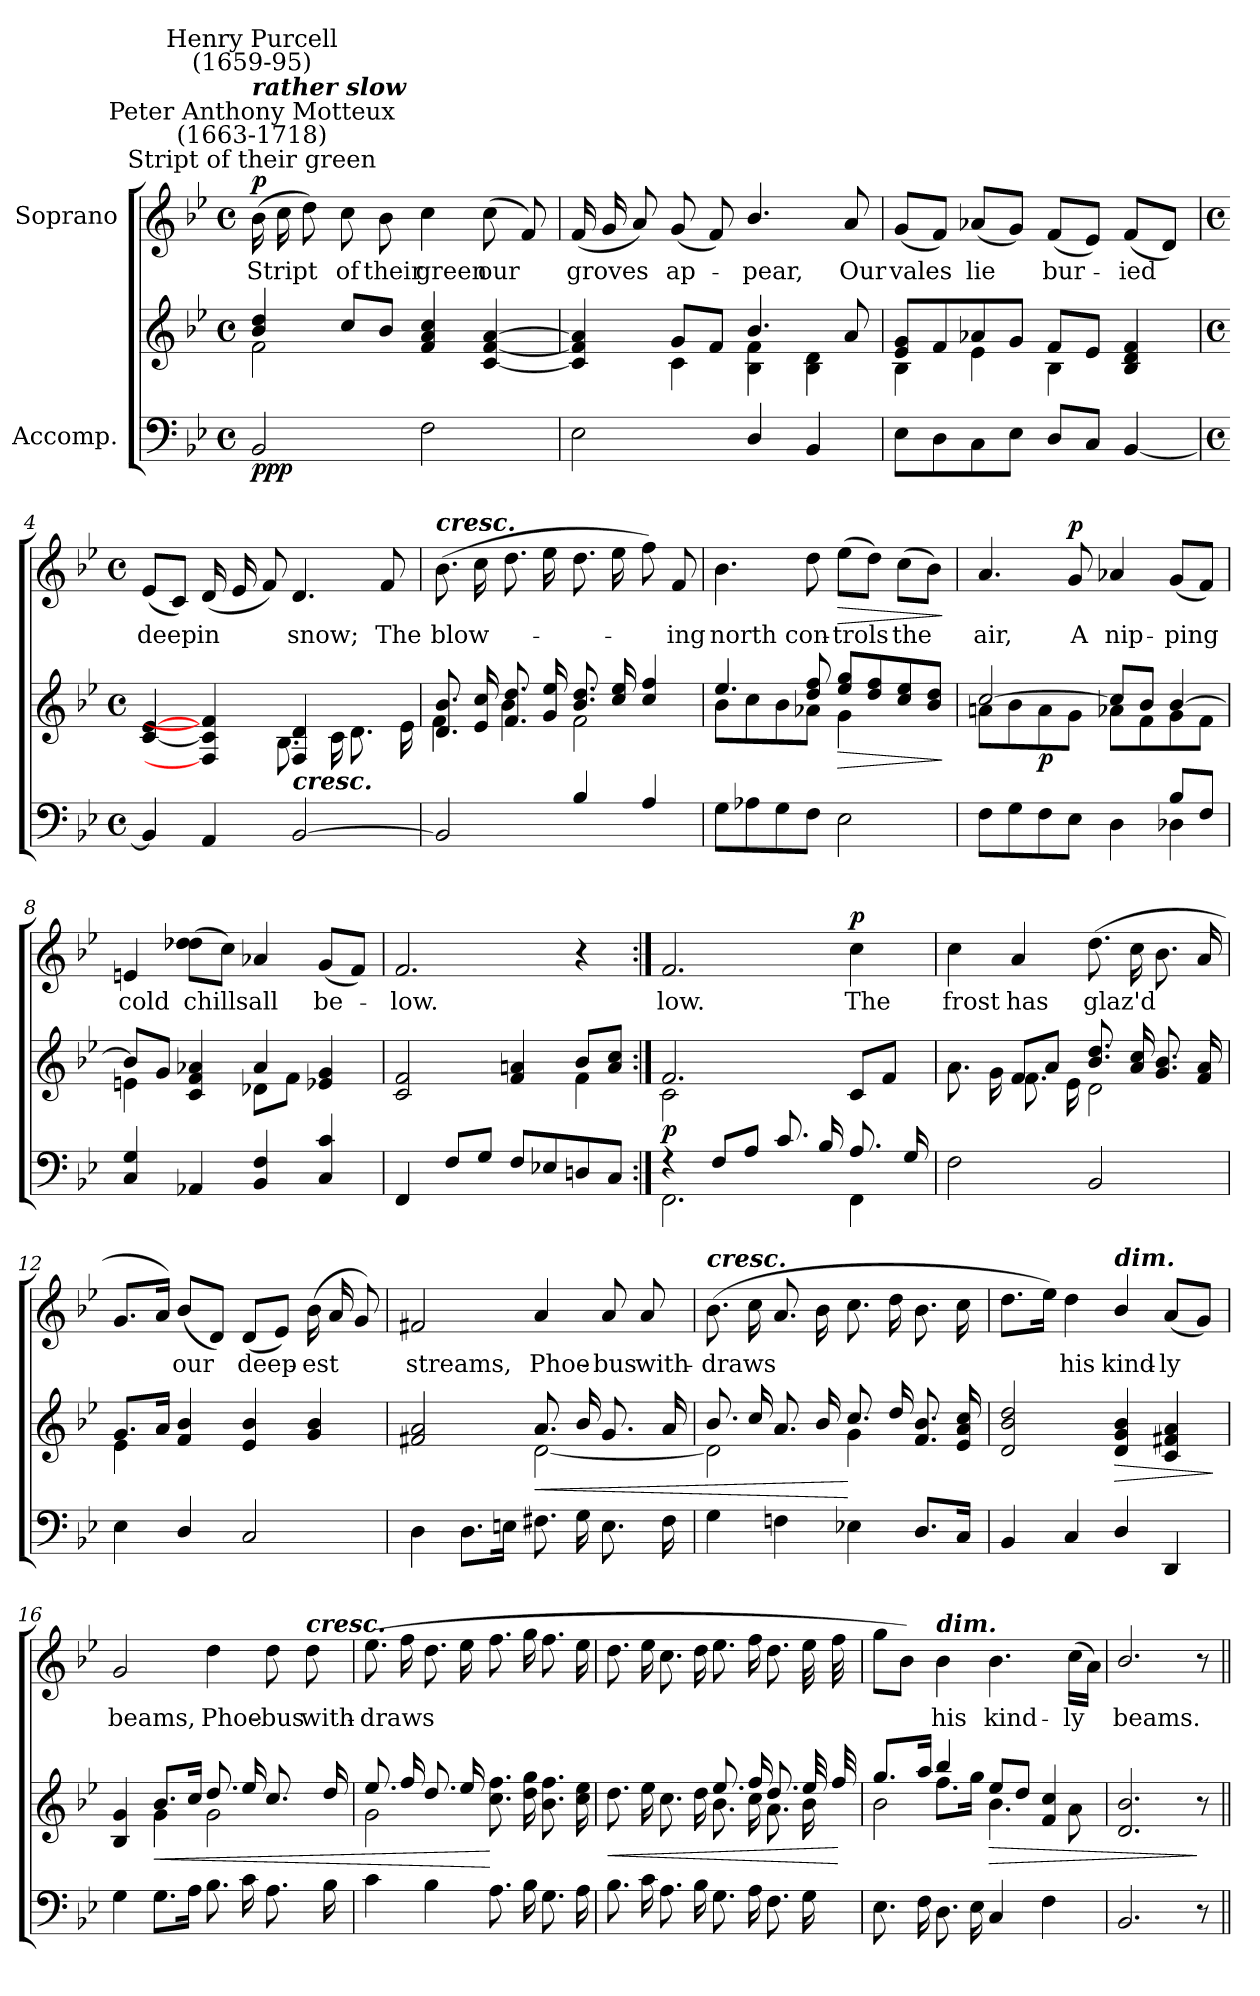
**kern	**kern	**dynam	**kern	**text	**dynam
*part2	*part2	*part2	*part1	*part1	*part1
*staff3	*staff2	*staff2/3	*staff1	*staff1	*staff1
*I"Accomp.	*	*	*I"Soprano	*	*
*clefF4	*clefG2	*	*clefG2	*	*
*k[b-e-]	*k[b-e-]	*	*k[b-e-]	*	*
*B-:	*B-:	*	*B-:	*	*
*M4/4	*M4/4	*	*M4/4	*	*
*met(c)	*met(c)	*	*met(c)	*	*
=1	=1	=1	=1	=1	=1
*	*^	*	*	*	*
!	!	!	!	!LO:TX:a:cj:t=Stript of their green	!	!
!	!	!	!	!LO:TX:a:cj:t=Peter Anthony Motteux\n(1663-1718)	!	!
!	!	!	!	!LO:TX:a:Bi:t=rather slow	!	!
!	!	!	!	!LO:TX:a:cj:t=Henry Purcell\n(1659-95)	!	!
!	!	!	!LO:DY:b=2	!	!LO:LY:b	!
!	!	!	!LO:DY:n=1:b	!	!	!
!	!	!	!LO:DY:n=2:b	!	!	!LO:DY:b
2BB-	4b-/ 4dd/	2f\	p p p	(>16b-LL	Stript	p
.	.	.	.	16cc	.	.
.	.	.	.	8ddJ)	.	.
!	!	!	!	!	!LO:LY:b	!
.	8cc/L	.	.	8cc	of	.
!	!	!	!	!	!LO:LY:b	!
.	8b-/J	.	.	8b-	their	.
!	!	!	!	!	!LO:LY:b	!
2F	4f/ 4a/ 4cc/	2ryy	.	4cc	green	.
!	!	!	!	!	!LO:LY:b	!
.	[4c/ [4f/ [4a/	.	.	(8ccL	our	.
.	.	.	.	8fJ)	.	.
=2	=2	=2	=2	=2	=2	=2
!	!	!	!	!	!LO:LY:b	!
2E-	4c/] 4f/] 4a/]	4ryy	.	(<16fLL	groves	.
.	.	.	.	16g	.	.
.	.	.	.	8aJ)	.	.
!	!	!	!	!	!LO:LY:b	!
.	8g/L	4c\	.	(<8gL	ap-	.
.	8f/J	.	.	8fJ)	.	.
!	!	!	!	!	!LO:LY:b	!
4D/	4.b-/	4B-\ 4f\	.	4.b-/	pear,	.
4BB-	.	4B-\ 4d\	.	.	.	.
!	!	!	!	!	!LO:LY:b	!
.	8a/	.	.	8a	Our	.
=3	=3	=3	=3	=3	=3	=3
!	!	!	!	!	!LO:LY:b	!
8E-L	8e-/ 8g/L	4B-\	.	(<8gL	vales	.
8D	8f/	.	.	8fJ)	.	.
!	!	!	!	!	!LO:LY:b	!
8C	8a-X/	4e-\	.	(<8a-XL	lie	.
8E-J	8g/J	.	.	8gJ)	.	.
!	!	!	!	!	!LO:LY:b	!
8DL	8f/L	4B-\	.	(<8fL	bur-	.
8CJ	8e-/J	.	.	8e-J)	.	.
!	!	!	!	!	!LO:LY:b	!
[4BB-	4B-/ 4d/ 4f/	4ryy	.	(<8fL	ied	.
.	.	.	.	8dJ)	.	.
!!LO:LB:g=z
=4	=4	=4	=4	=4	=4	=4
*M4/4	*M4/4	*	*	*M4/4	*	*
*met(c)	*met(c)	*	*	*met(c)	*	*
*^	*	*	*	*	*	*
!	!	!	!	!	!	!LO:LY:b	!
4BB-]	1ryy	[4c/ [4e-/	2ryy	.	(<8e-L	deep	.
.	.	.	.	.	8cJ)	.	.
!	!	!	!	!	!	!LO:LY:b	!
4AA	.	4F/] 4c/] 4f/]	.	.	(<16dLL	in	.
.	.	.	.	.	16e-	.	.
.	.	.	.	.	8fJ)	.	.
!	!	!LO:TX:b:Bi:t=cresc.	!	!	!	!	!
!	!	!	!	!	!	!LO:LY:b	!
[2BB-	.	4F/ 4d/	8.B-\L	.	4.d	snow;	.
.	.	.	16c\L	.	.	.	.
.	.	4ryy	8.d\	.	.	.	.
!	!	!	!	!	!	!LO:LY:b	!
.	.	.	.	.	8f	The	.
.	.	.	16e-\J	.	.	.	.
=5	=5	=5	=5	=5	=5	=5	=5
!	!	!	!	!	!LO:TX:a:Bi:t=cresc.	!	!
!	!	!	!	!	!	!LO:LY:b	!
2BB-]	1ryy	8.d/ 8.b-/L	4f\	.	(>8.b-L	blow-	.
.	.	16e-/ 16cc/L	.	.	16ccL	.	.
.	.	8.f/ 8.dd/	4b-\	.	8.dd	.	.
.	.	16g/ 16ee-/J	.	.	16ee-J	.	.
4B-	.	8.b-/ 8.dd/L	2f\	.	8.ddL	.	.
.	.	16cc/ 16ee-/J	.	.	16ee-L	.	.
4A	.	4cc/ 4ff/	.	.	8ffJ)	.	.
!	!	!	!	!	!	!LO:LY:b	!
.	.	.	.	.	8f	-ing	.
=6	=6	=6	=6	=6	=6	=6	=6
!	!	!	!	!	!	!LO:LY:b	!
8GL	1ryy	4.ee-/	8b-\L	.	4.b-	north	.
8A-X	.	.	8cc\	.	.	.	.
8G	.	.	8b-\	.	.	.	.
!	!	!	!	!	!	!LO:LY:b	!
8FJ	.	8dd/ 8ff/	8a-X\J	.	8dd	con-	.
!	!	!	!	!LO:HP:b	!	!LO:LY:b	!LO:HP:b
2E-	.	8ee-/ 8gg/L	4g\	>	(>8ee-L	-trols	>
.	.	8dd/ 8ff/	.	.	8ddJ)	.	.
!	!	!	!	!	!	!LO:LY:b	!
.	.	8cc/ 8ee-/	4ryy	.	(>8ccL	the	.
.	.	8b-/ 8dd/J	.	.	8b-J)	.	.
*v	*v	*	*	*	*	*	*
*	*v	*v	*	*	*	*
.	.	]	.	.	]
=7	=7	=7	=7	=7	=7
*^	*^	*	*	*	*
!	!	!	!	!	!	!LO:LY:b	!
8F\L	2ryy	[2cc/	8an\L	.	4.a	air,	.
8G\	.	.	8b-\	.	.	.	.
!	!	!	!	!LO:DY:b	!	!	!
8F\	.	.	8a\	p	.	.	.
!	!	!	!	!	!	!LO:LY:b	!LO:DY:b
8E-\J	.	.	8g\J	.	8g	A	p
!	!	!	!	!	!	!LO:LY:b	!
4D\	4ryy	8cc/L]	8a-X\L	.	4a-X	nip-	.
.	.	8b-/J	8f\	.	.	.	.
!	!	!	!	!	!	!LO:LY:b	!
8B-/L	4D-X\	[4b-/	8g\	.	(<8gL	-ping	.
8F/J	.	.	8f\J	.	8fJ)	.	.
!!LO:LB:g=z
=8	=8	=8	=8	=8	=8	=8	=8
!	!	!	!	!	!	!LO:LY:b	!
4C 4G	1ryy	8b-/L]	4en\	.	4en	cold	.
.	.	8g/J	.	.	.	.	.
!	!	!	!	!	!	!LO:LY:b	!
4AA-X	.	4c/ 4f/ 4a-X/	4ryy	.	(>8dd-X 8dd-L	chills	.
.	.	.	.	.	8ccJ)	.	.
!	!	!	!	!	!	!LO:LY:b	!
4BB- 4F	.	4a-/	8d-X\L	.	4a-X	all	.
.	.	.	8f\J	.	.	.	.
!	!	!	!	!	!	!LO:LY:b	!
4C 4c	.	4e-/ 4g/	4ryy	.	(<8gL	be-	.
.	.	.	.	.	8fJ)	.	.
=9	=9	=9	=9	=9	=9	=9	=9
!	!	!	!	!	!	!LO:LY:b	!
4FF	1ryy	2c/ 2f/	2.ryy	.	2.f	low.	.
8FL	.	.	.	.	.	.	.
8GJ	.	.	.	.	.	.	.
8FL	.	4f/ 4an/	.	.	.	.	.
8E-X	.	.	.	.	.	.	.
8Dn	.	8b-/L	4f\	.	4r	.	.
8CJ	.	8a/ 8cc/J	.	.	.	.	.
=10:|!	=10:|!	=10:|!	=10:|!	=10:|!	=10:|!	=10:|!	=10:|!
!	!	!	!	!LO:DY:b	!	!LO:LY:b	!
4r	2.FF\	2.f/	2c\	p	2.f	low.	.
8F/L	.	.	.	.	.	.	.
8A/J	.	.	.	.	.	.	.
8.c/L	.	.	4ryy	.	.	.	.
16B-/L	.	.	.	.	.	.	.
!	!	!	!	!	!	!LO:LY:b	!LO:DY:b
8.A/	4FF\	4ryy	8c/L	.	4cc	The	p
.	.	.	8f/J	.	.	.	.
16G/J	.	.	.	.	.	.	.
=11	=11	=11	=11	=11	=11	=11	=11
!	!	!	!	!	!	!LO:LY:b	!
2F\	2ryy	4ryy	8.a\L	.	4cc	frost	.
.	.	.	16g\L	.	.	.	.
!	!	!	!	!	!	!LO:LY:b	!
.	.	8f/L	8.f\	.	4a	has	.
.	.	8a/J	.	.	.	.	.
.	.	.	16e-\J	.	.	.	.
!	!	!	!	!	!	!LO:LY:b	!
2BB-	2ryy	8.b-/ 8.dd/L	2d\	.	(>8.ddL	glaz'd	.
.	.	16a/ 16cc/L	.	.	16ccL	.	.
.	.	8.g/ 8.b-/	.	.	8.b-	.	.
.	.	16f/ 16a/J	.	.	16aJ	.	.
=12	=12	=12	=12	=12	=12	=12	=12
4E-\	2ryy	8.g/L	4e-\	.	8.gL	.	.
.	.	16a/J	.	.	16aJ)	.	.
!	!	!	!	!	!	!LO:LY:b	!
4D/	.	4f/ 4b-/	2.ryy	.	(8b-L	our	.
.	.	.	.	.	8dJ)	.	.
!	!	!	!	!	!	!LO:LY:b	!
2C	2ryy	4e-/ 4b-/	.	.	(<8dL	deep-	.
.	.	.	.	.	8e-J)	.	.
!	!	!	!	!	!	!LO:LY:b	!
.	.	4g/ 4b-/	.	.	(<16b-LL	est	.
.	.	.	.	.	16a	.	.
.	.	.	.	.	8gJ)	.	.
*v	*v	*	*	*	*	*	*
!!LO:LB:g=z
=13	=13	=13	=13	=13	=13	=13
!	!	!	!	!	!LO:LY:b	!
4D	2f#X/ 2a/	2ryy	.	2f#X	streams,	.
8.DL	.	.	.	.	.	.
16EnJ	.	.	.	.	.	.
!	!	!	!LO:HP:b	!	!LO:LY:b	!
8.F#XL	8.a/L	[2d\	<	4a	Phoe-	.
16GL	16b-/L	.	.	.	.	.
!	!	!	!	!	!LO:LY:b	!
8.E	8.g/	.	.	8a	-bus	.
!	!	!	!	!	!LO:LY:b	!
.	.	.	.	8a	with-	.
16F#J	16a/J	.	.	.	.	.
=14	=14	=14	=14	=14	=14	=14
!	!	!	!	!LO:TX:a:Bi:t=cresc.	!	!
!	!	!	!	!	!LO:LY:b	!
4G	8.b-/L	2d\]	.	(>8.b-L	-draws	.
.	16cc/L	.	.	16ccL	.	.
4Fn	8.a/	.	.	8.a	.	.
.	16b-/J	.	.	16b-J	.	.
4E-X	8.cc/L	4g\	[	8.ccL	.	.
.	16dd/L	.	.	16ddL	.	.
8.DL	8.f/ 8.b-/	4ryy	.	8.b-	.	.
16CJ	16e-/ 16a/ 16cc/J	.	.	16ccJ	.	.
=15	=15	=15	=15	=15	=15	=15
4BB-	2d/ 2b-/ 2dd/	1ryy	.	8.ddL	.	.
.	.	.	.	16ee-J)	.	.
!	!	!	!	!	!LO:LY:b	!
4C	.	.	.	4dd	his	.
!	!	!	!	!LO:TX:a:Bi:t=dim.	!	!
!	!	!	!LO:HP:b	!	!LO:LY:b	!
4D/	4d/ 4g/ 4b-/	.	>	4b-/	kind-	.
!	!	!	!	!	!LO:LY:b	!
4DD	4c/ 4f#X/ 4a/	.	.	(<8aL	-ly	.
.	.	.	.	8gJ)	.	.
*	*v	*v	*	*	*	*
.	.	]	.	.	.
=16	=16	=16	=16	=16	=16
*	*^	*	*	*	*
!	!	!	!	!	!LO:LY:b	!
4G	4B-/ 4g/	4ryy	.	2g	beams,	.
!	!	!	!LO:HP:b	!	!	!
8.GL	8.b-/L	4g\	<	.	.	.
16AJ	16cc/J	.	.	.	.	.
!	!	!	!	!	!LO:LY:b	!
8.B-L	8.dd/L	2g\	.	4dd	Phoe-	.
16cL	16ee-/L	.	.	.	.	.
!	!	!	!	!	!LO:LY:b	!
8.A	8.cc/	.	.	8dd	-bus	.
!	!	!	!	!LO:TX:a:Bi:t=cresc.	!	!
!	!	!	!	!	!LO:LY:b	!
.	.	.	.	8dd	with-	.
16B-J	16dd/J	.	.	.	.	.
=17	=17	=17	=17	=17	=17	=17
!	!	!	!	!	!LO:LY:b	!
4c	8.ee-/L	2g\	.	(>8.ee-L	-draws	.
.	16ff/L	.	.	16ffL	.	.
4B-	8.dd/	.	.	8.dd	.	.
.	16ee-/J	.	.	16ee-J	.	.
8.AL	8.cc\ 8.ff\L	2ryy	[	8.ffL	.	.
16B-L	16dd\ 16gg\L	.	.	16ggL	.	.
8.G	8.b-\ 8.ff\	.	.	8.ff	.	.
16AJ	16cc\ 16ee-\J	.	.	16ee-J	.	.
*	*v	*v	*	*	*	*
!!LO:LB:g=z
=18	=18	=18	=18	=18	=18
!	!	!LO:HP:b	!	!	!
*	*^	*	*	*	*
*	*	*^	*	*	*	*
8.B-L	8.dd\L	2ryy	2ryy	<	8.ddL	.	.
16cL	16ee-\L	.	.	.	16ee-L	.	.
8.A	8.cc\	.	.	.	8.cc	.	.
16B-J	16dd\J	.	.	.	16ddJ	.	.
8.GL	8.ee-/L	8.b-\L	2ryy	.	8.ee-L	.	.
16AL	16ff/L	16cc\L	.	.	16ffL	.	.
8.F	8.dd/	8.a\	.	.	8.dd	.	.
16GJ	32ee-/LL	16b-\J	.	.	32ee-LL	.	.
.	32ff/JJJ	.	.	.	32ffJJJ	.	.
*	*v	*v	*v	*	*	*	*
.	.	[	.	.	.
=19	=19	=19	=19	=19	=19
*	*^	*	*	*	*
*	*	*^	*	*	*	*
8.E-L	4ryy	2b-\	8.gg/L	.	8ggL	.	.
.	.	.	.	.	8b-J)	.	.
16FL	.	.	16aa/J	.	.	.	.
!	!	!	!	!	!LO:TX:a:Bi:t=dim.	!	!
!	!	!	!	!	!	!LO:LY:b	!
8.D	4bb-/	.	8.ff\L	.	4b-	his	.
16E-J	.	.	16gg\J	.	.	.	.
!	!	!	!	!LO:HP:b	!	!LO:LY:b	!
4C	8ee-/L	2ryy	4.b-\	>	4.b-	kind-	.
.	8dd/J	.	.	.	.	.	.
4F	4f/ 4cc/	.	.	.	.	.	.
!	!	!	!	!	!	!LO:LY:b	!
.	.	.	8a\	.	(>16ccLL	-ly	.
.	.	.	.	.	16aJJ)	.	.
=20	=20	=20	=20	=20	=20	=20	=20
!	!	!	!	!	!	!LO:LY:b	!
2.BB-	2.d/ 2.b-/	2..ryy	2..ryy	.	2.b-/	beams.	.
8r	8r	.	.	]	8r	.	.
*	*v	*v	*v	*	*	*	*
=||	=||	=||	=||	=||	=||
*-	*-	*-	*-	*-	*-
